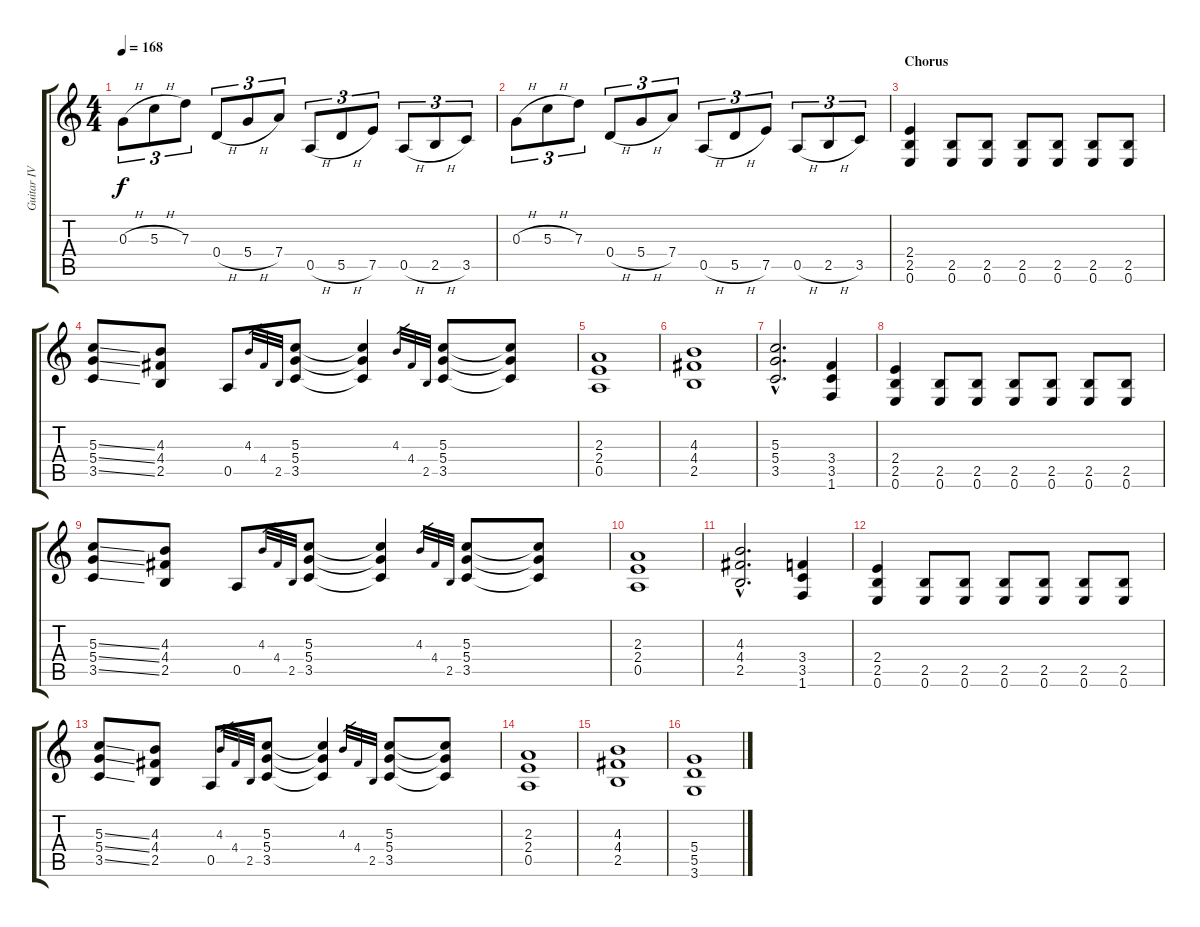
\track ("Guitar IV Over/Dist" "Guitar IV ") {instrument distortionguitar}
\staff {score tabs}
\tuning (E4 B3 G3 D3 A2 E2) {hide}
\ts (4 4)
\tempo 168
\clef g2
\ks c
0.3{h}.8{tu (3 2) dy f} 5.3{h}.8{tu (3 2)} 7.3.8{tu (3 2)} 0.4{h}.8{tu (3 2)} 5.4{h}.8{tu (3 2)} 7.4.8{tu (3 2)} 0.5{h}.8{tu (3 2)} 5.5{h}.8{tu (3 2)} 7.5.8{tu (3 2)} 0.5{h}.8{tu (3 2)} 2.5{h}.8{tu (3 2)} 3.5.8{tu (3 2)} |
0.3{h}.8{tu (3 2)} 5.3{h}.8{tu (3 2)} 7.3.8{tu (3 2)} 0.4{h}.8{tu (3 2)} 5.4{h}.8{tu (3 2)} 7.4.8{tu (3 2)} 0.5{h}.8{tu (3 2)} 5.5{h}.8{tu (3 2)} 7.5.8{tu (3 2)} 0.5{h}.8{tu (3 2)} 2.5{h}.8{tu (3 2)} 3.5.8{tu (3 2)} |
\section ("" "Chorus")
(2.4 2.5 0.6).4 (2.5 0.6).8 (2.5 0.6).8 (2.5 0.6).8 (2.5 0.6).8 (2.5 0.6).8 (2.5 0.6).8 |
(5.3{ss} 5.4{ss} 3.5{ss}).8 (4.3 4.4 2.5).8 0.5.8 4.3.32{gr} 4.4.32{gr} 2.5.32{gr} (5.3 5.4 3.5).8 (5.3{t} 5.4{t} 3.5{t}).4 4.3.32{gr} 4.4.32{gr} 2.5.32{gr} (5.3 5.4 3.5).8 (5.3{t} 5.4{t} 3.5{t}).8 |
(2.3 2.4 0.5).1 |
(4.3 4.4 2.5).1 |
(5.3{hac} 5.4{hac} 3.5{hac}).2{d} (3.4 3.5 1.6).4 |
(2.4 2.5 0.6).4 (2.5 0.6).8 (2.5 0.6).8 (2.5 0.6).8 (2.5 0.6).8 (2.5 0.6).8 (2.5 0.6).8 |
(5.3{ss} 5.4{ss} 3.5{ss}).8 (4.3 4.4 2.5).8 0.5.8 4.3.32{gr} 4.4.32{gr} 2.5.32{gr} (5.3 5.4 3.5).8 (5.3{t} 5.4{t} 3.5{t}).4 4.3.32{gr} 4.4.32{gr} 2.5.32{gr} (5.3 5.4 3.5).8 (5.3{t} 5.4{t} 3.5{t}).8 |
(2.3 2.4 0.5).1 |
(4.3{hac} 4.4{hac} 2.5{hac}).2{d} (3.4 3.5 1.6).4 |
(2.4 2.5 0.6).4 (2.5 0.6).8 (2.5 0.6).8 (2.5 0.6).8 (2.5 0.6).8 (2.5 0.6).8 (2.5 0.6).8 |
(5.3{ss} 5.4{ss} 3.5{ss}).8 (4.3 4.4 2.5).8 0.5.8 4.3.32{gr} 4.4.32{gr} 2.5.32{gr} (5.3 5.4 3.5).8 (5.3{t} 5.4{t} 3.5{t}).4 4.3.32{gr} 4.4.32{gr} 2.5.32{gr} (5.3 5.4 3.5).8 (5.3{t} 5.4{t} 3.5{t}).8 |
(2.3 2.4 0.5).1 |
(4.3 4.4 2.5).1 |
(5.4 5.5 3.6).1
